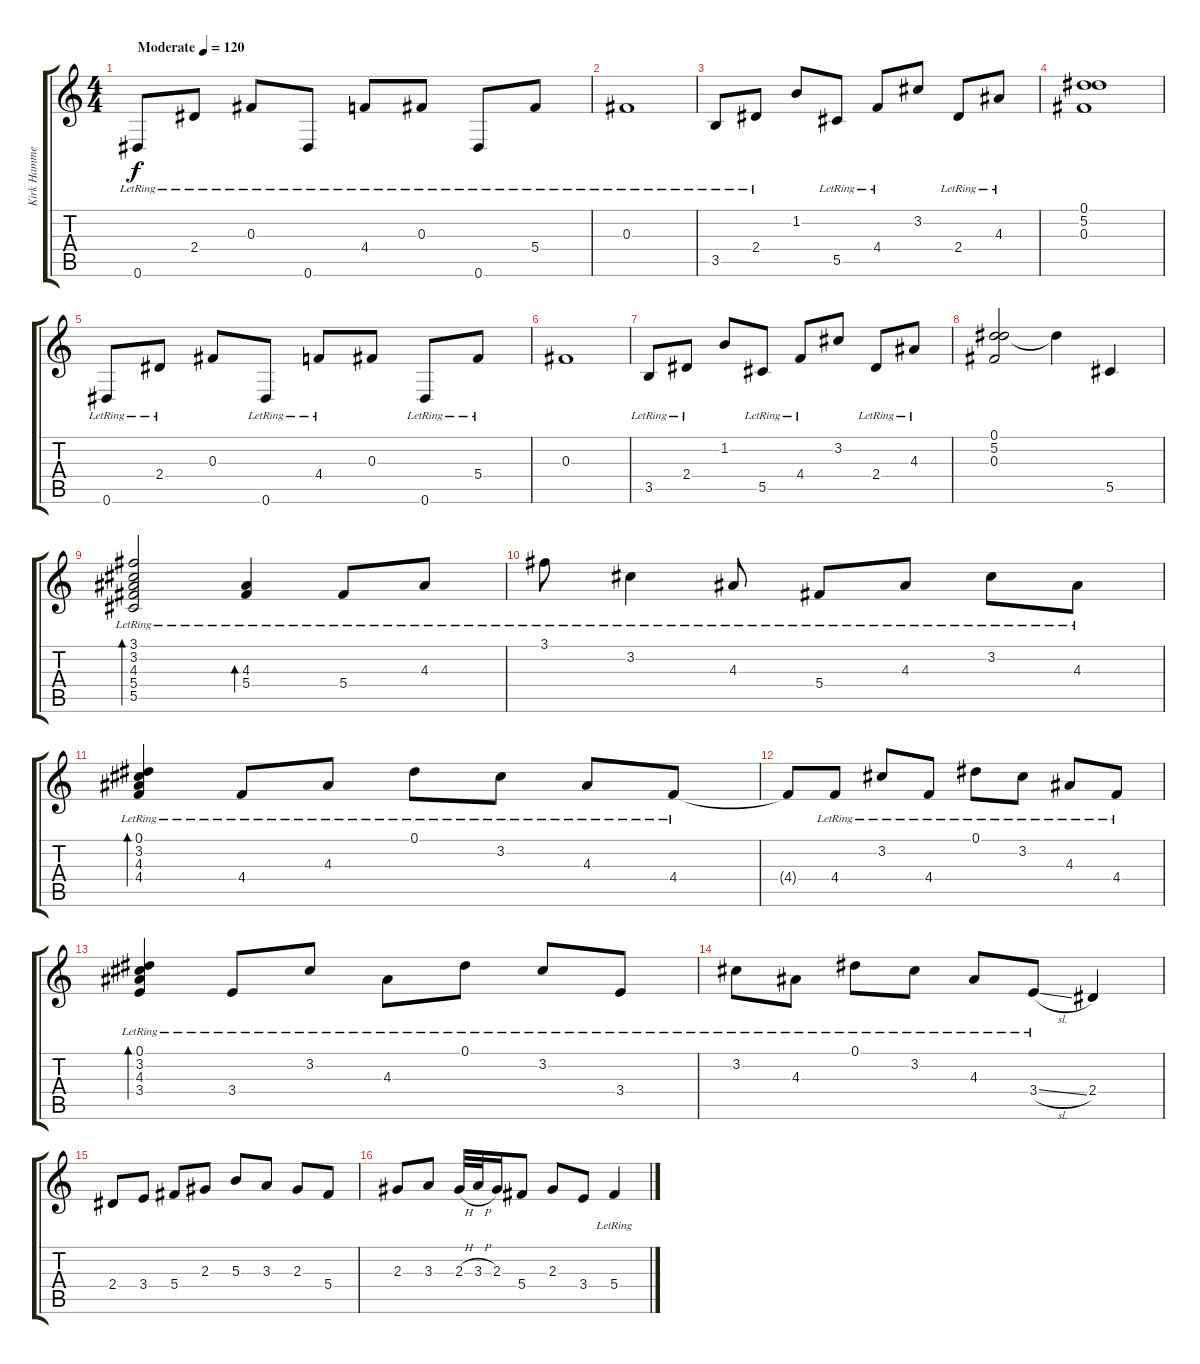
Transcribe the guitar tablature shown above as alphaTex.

\track ("Kirk Hammet" "Kirk Hamme") {instrument electricguitarjazz}
\staff {score tabs}
\tuning (Eb4 Bb3 Gb3 Db3 Ab2 Eb2) {hide}
\ts (4 4)
\tempo (120 "Moderate")
\clef g2
\ks c
0.6{lr}.8{dy f instrument electricguitarjazz} 2.4{lr}.8 0.3{lr}.8 0.6{lr}.8 4.4{lr}.8 0.3{lr}.8 0.6{lr}.8 5.4{lr}.8 |
0.3{lr}.1 |
3.5{lr}.8 2.4{lr}.8 1.2.8 5.5{lr}.8 4.4{lr}.8 3.2.8 2.4{lr}.8 4.3{lr}.8 |
(0.1 5.2 0.3).1 |
0.6{lr}.8 2.4{lr}.8 0.3.8 0.6{lr}.8 4.4{lr}.8 0.3.8 0.6{lr}.8 5.4{lr}.8 |
0.3.1 |
3.5{lr}.8 2.4{lr}.8 1.2.8 5.5{lr}.8 4.4{lr}.8 3.2.8 2.4{lr}.8 4.3{lr}.8 |
(0.1 5.2 0.3).2 5.2{t}.4 5.5.4 |
(3.1{lr} 3.2{lr} 4.3{lr} 5.4{lr} 5.5{lr}).2{bd 60} (4.3{lr} 5.4{lr}).4{bd 60} 5.4{lr}.8 4.3{lr}.8 |
3.1{lr}.8 3.2{lr}.4 4.3{lr}.8 5.4{lr}.8 4.3{lr}.8 3.2{lr}.8 4.3{lr}.8 |
(0.1{lr} 3.2{lr} 4.3{lr} 4.4{lr}).4{bd 60} 4.4{lr}.8 4.3{lr}.8 0.1{lr}.8 3.2{lr}.8 4.3{lr}.8 4.4{lr}.8 |
4.4{t}.8 4.4{lr}.8 3.2{lr}.8 4.4{lr}.8 0.1{lr}.8 3.2{lr}.8 4.3{lr}.8 4.4{lr}.8 |
(0.1{lr} 3.2{lr} 4.3{lr} 3.4{lr}).4{bd 60} 3.4{lr}.8 3.2{lr}.8 4.3{lr}.8 0.1{lr}.8 3.2{lr}.8 3.4{lr}.8 |
3.2{lr}.8 4.3{lr}.8 0.1{lr}.8 3.2{lr}.8 4.3{lr}.8 3.4{sl lr}.8 2.4.4 |
2.4.8 3.4.8 5.4.8 2.3.8 5.3.8 3.3.8 2.3.8 5.4.8 |
2.3.8 3.3.8 2.3{h}.32 3.3{h}.32 2.3.16 5.4.8 2.3.8 3.4.8 5.4{lr}.4
